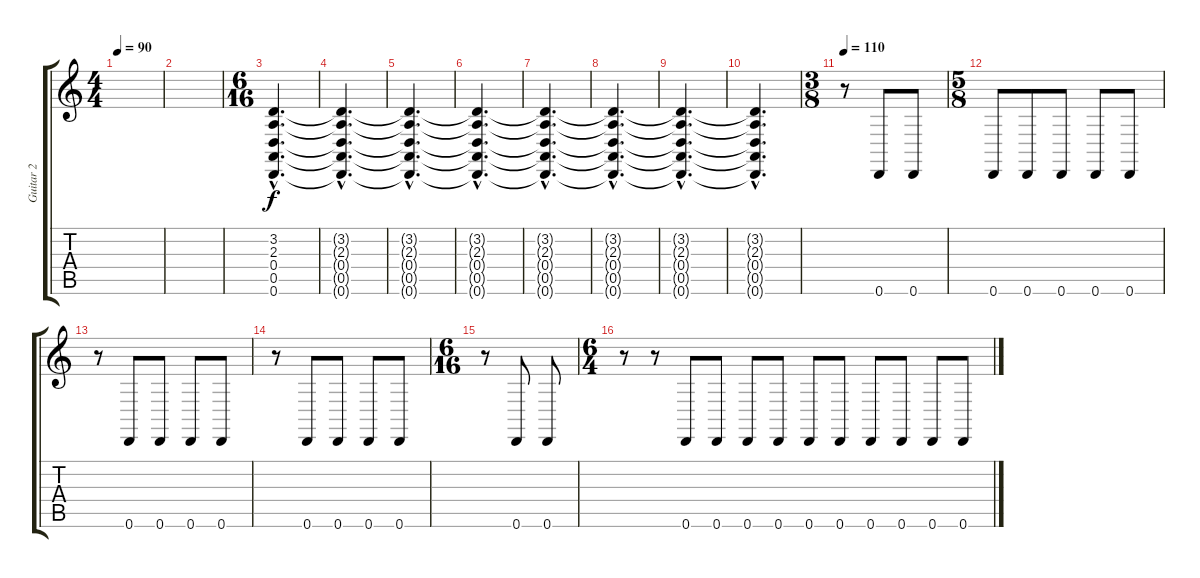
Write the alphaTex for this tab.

\track ("Guitar 2" "Guitar 2") {instrument woodblock}
\staff {score tabs}
\tuning (E4 B3 G3 D3 A2 D2) {hide}
\ts (4 4)
\tempo 90
\clef g2
\ks c
|
|
\ts (6 16)
(3.2{hac} 2.3{hac} 0.4{hac} 0.5{hac} 0.6{hac}).4{d volume 13 instrument distortionguitar} |
(3.2{hac t} 2.3{hac t} 0.4{hac t} 0.5{hac t} 0.6{hac t}).4{d} |
(3.2{hac t} 2.3{hac t} 0.4{hac t} 0.5{hac t} 0.6{hac t}).4{d} |
(3.2{hac t} 2.3{hac t} 0.4{hac t} 0.5{hac t} 0.6{hac t}).4{d} |
(3.2{hac t} 2.3{hac t} 0.4{hac t} 0.5{hac t} 0.6{hac t}).4{d} |
(3.2{hac t} 2.3{hac t} 0.4{hac t} 0.5{hac t} 0.6{hac t}).4{d} |
(3.2{hac t} 2.3{hac t} 0.4{hac t} 0.5{hac t} 0.6{hac t}).4{d} |
(3.2{hac t} 2.3{hac t} 0.4{hac t} 0.5{hac t} 0.6{hac t}).4{d} |
\ts (3 8)
\tempo 110
r.8 0.6.8{volume 10 instrument overdrivenguitar} 0.6.8 |
\ts (5 8)
0.6.8 0.6.8 0.6.8 0.6.8 0.6.8 |
r.8 0.6.8 0.6.8 0.6.8 0.6.8 |
r.8 0.6.8 0.6.8 0.6.8 0.6.8 |
\ts (6 16)
r.8 0.6.8 0.6.8 |
\ts (6 4)
r.8 r.8 0.6.8 0.6.8 0.6.8 0.6.8 0.6.8 0.6.8 0.6.8 0.6.8 0.6.8 0.6.8
